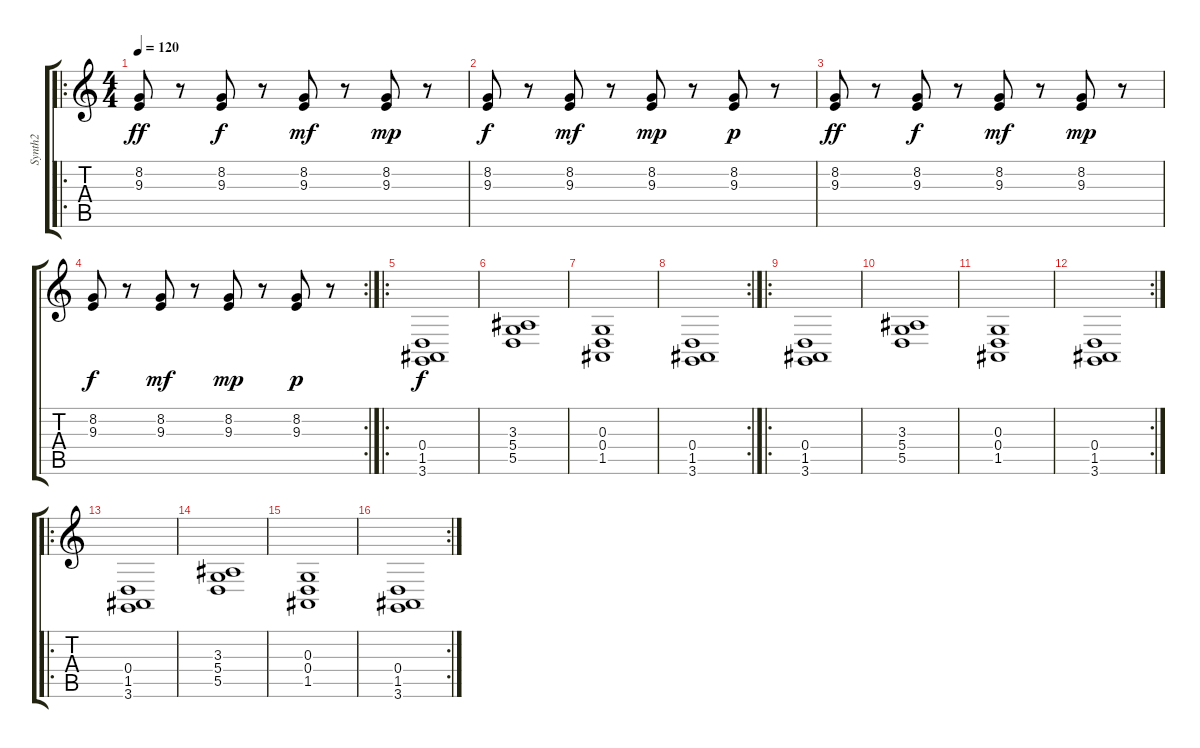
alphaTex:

\track ("Synth2" "Synth2") {instrument synthbrass1}
\staff {score tabs}
\tuning (E4 B3 G3 D3 A2 E2) {hide}
\ro
\ts (4 4)
\tempo 120
\clef g2
\ks c
(8.2 9.3).8{dy ff volume 10} r.8 (8.2 9.3).8{dy f} r.8 (8.2 9.3).8{dy mf} r.8 (8.2 9.3).8{dy mp} r.8 |
(8.2 9.3).8{dy f} r.8 (8.2 9.3).8{dy mf} r.8 (8.2 9.3).8{dy mp} r.8 (8.2 9.3).8{dy p} r.8 |
(8.2 9.3).8{dy ff} r.8 (8.2 9.3).8{dy f} r.8 (8.2 9.3).8{dy mf} r.8 (8.2 9.3).8{dy mp} r.8 |
\rc 2
(8.2 9.3).8{dy f} r.8 (8.2 9.3).8{dy mf} r.8 (8.2 9.3).8{dy mp} r.8 (8.2 9.3).8{dy p} r.8 |
\ro
(0.4 1.5 3.6).1{dy f volume 11} |
(3.3 5.4 5.5).1 |
(0.3 0.4 1.5).1 |
\rc 2
(0.4 1.5 3.6).1 |
\ro
(0.4 1.5 3.6).1 |
(3.3 5.4 5.5).1 |
(0.3 0.4 1.5).1 |
\rc 2
(0.4 1.5 3.6).1 |
\ro
(0.4 1.5 3.6).1{volume 11} |
(3.3 5.4 5.5).1 |
(0.3 0.4 1.5).1 |
\rc 2
(0.4 1.5 3.6).1
